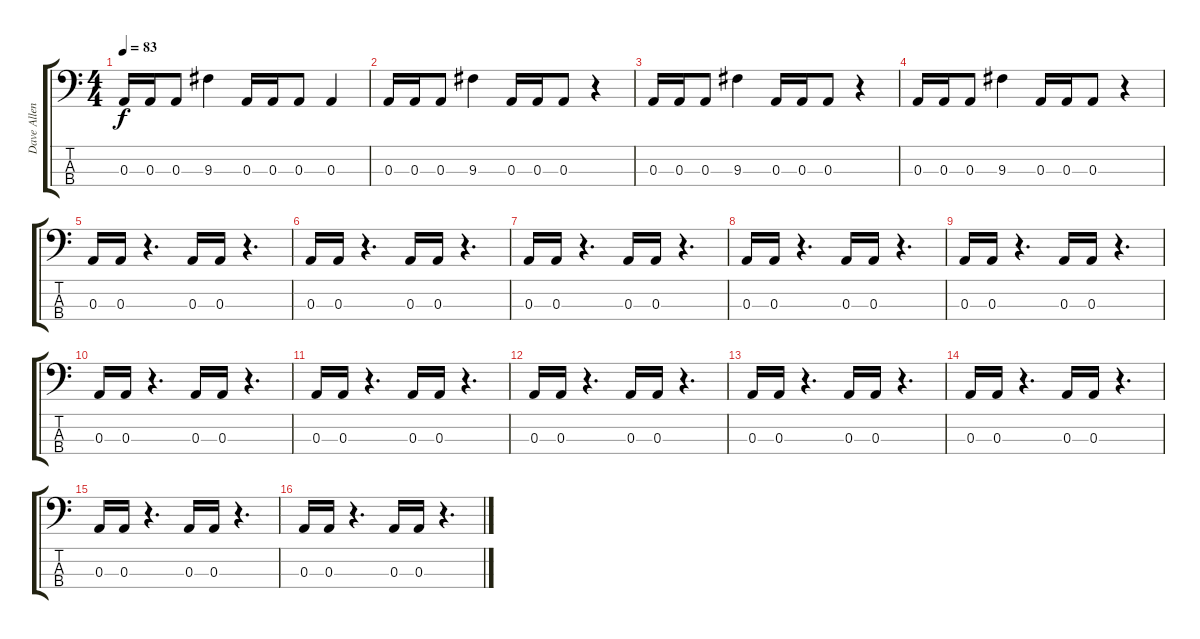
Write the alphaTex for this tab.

\track ("Dave Allen" "Dave Allen") {instrument electricbassfinger}
\staff {score tabs}
\tuning (G2 D2 A1 E1) {hide}
\ts (4 4)
\tempo 83
\clef f4
\ks c
0.3.16{dy f} 0.3.16 0.3.8 9.3.4 0.3.16 0.3.16 0.3.8 0.3.4 |
0.3.16 0.3.16 0.3.8 9.3.4 0.3.16 0.3.16 0.3.8 r.4 |
0.3.16 0.3.16 0.3.8 9.3.4 0.3.16 0.3.16 0.3.8 r.4 |
0.3.16 0.3.16 0.3.8 9.3.4 0.3.16 0.3.16 0.3.8 r.4 |
0.3.16 0.3.16 r.4{d} 0.3.16 0.3.16 r.4{d} |
0.3.16 0.3.16 r.4{d} 0.3.16 0.3.16 r.4{d} |
0.3.16 0.3.16 r.4{d} 0.3.16 0.3.16 r.4{d} |
0.3.16 0.3.16 r.4{d} 0.3.16 0.3.16 r.4{d} |
0.3.16 0.3.16 r.4{d} 0.3.16 0.3.16 r.4{d} |
0.3.16 0.3.16 r.4{d} 0.3.16 0.3.16 r.4{d} |
0.3.16 0.3.16 r.4{d} 0.3.16 0.3.16 r.4{d} |
0.3.16 0.3.16 r.4{d} 0.3.16 0.3.16 r.4{d} |
0.3.16 0.3.16 r.4{d} 0.3.16 0.3.16 r.4{d} |
0.3.16 0.3.16 r.4{d} 0.3.16 0.3.16 r.4{d} |
0.3.16 0.3.16 r.4{d} 0.3.16 0.3.16 r.4{d} |
0.3.16 0.3.16 r.4{d} 0.3.16 0.3.16 r.4{d}
